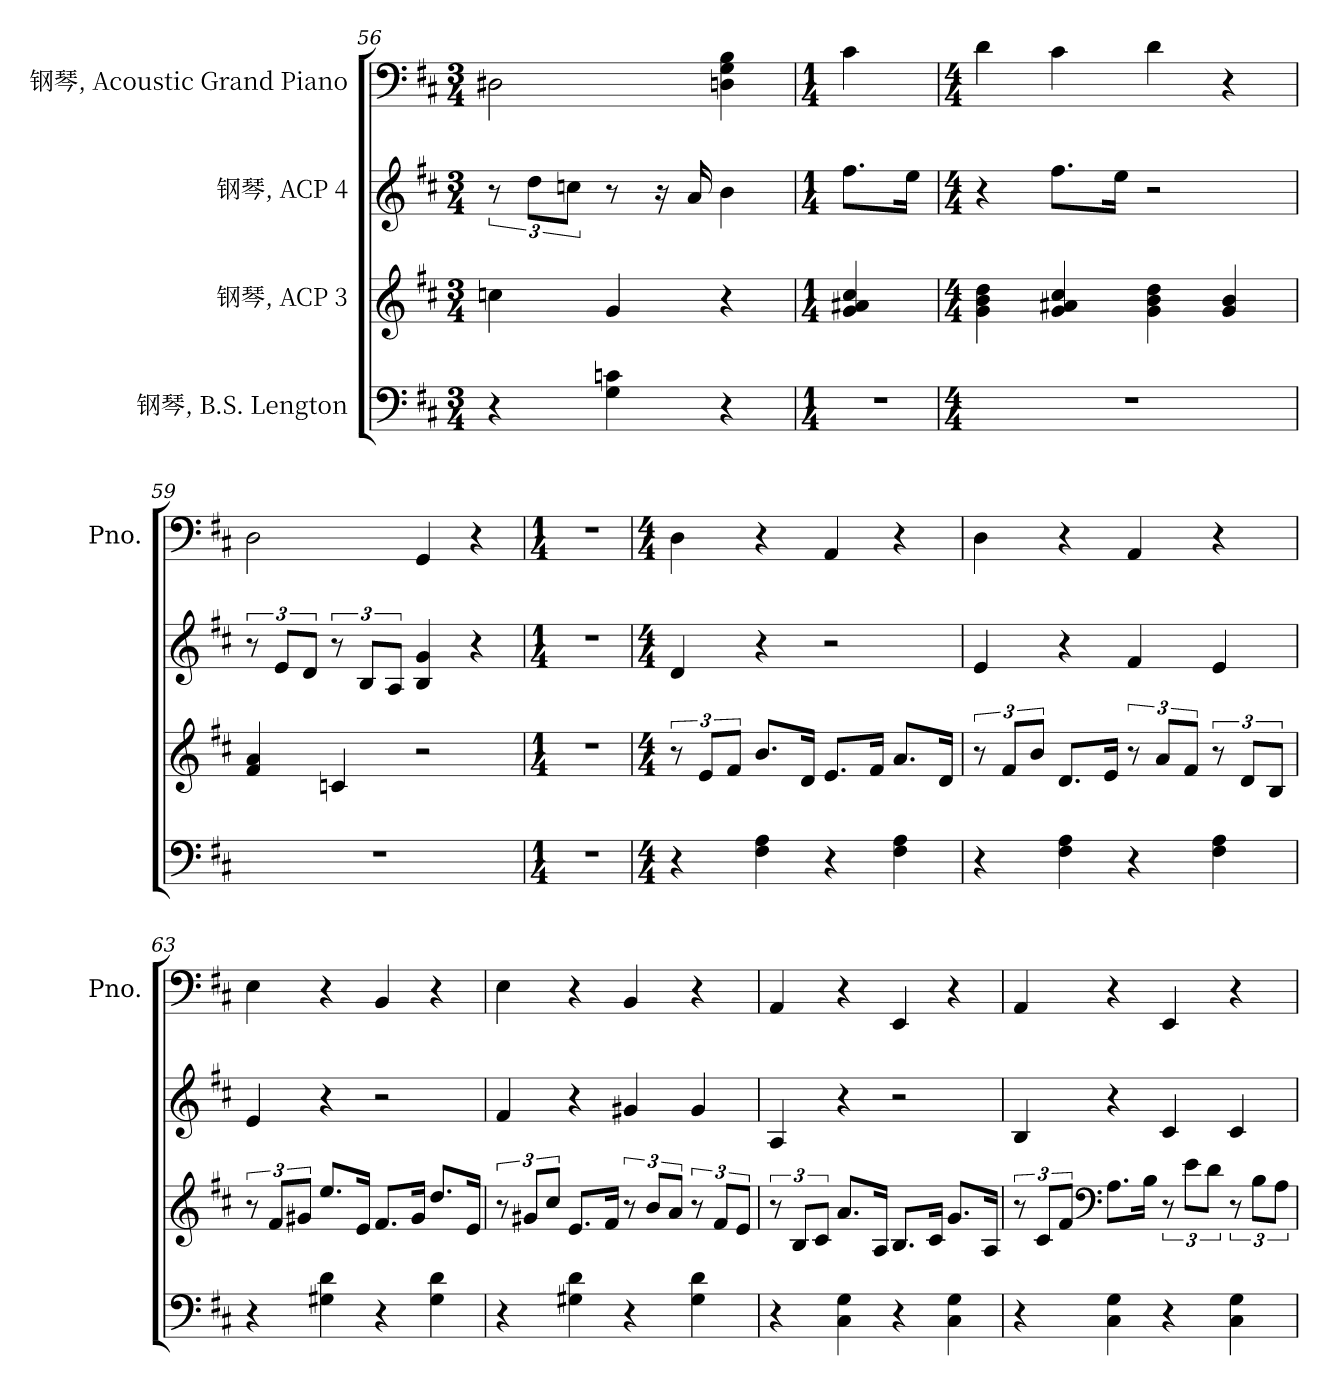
**kern	**kern	**kern	**kern
*part4	*part3	*part2	*part1
*staff4	*staff3	*staff2	*staff1
*I"钢琴, B.S. Lengton	*I"钢琴, ACP 3	*I"钢琴, ACP 4	*I"钢琴, Acoustic Grand Piano
*	*	*	*I'Pno.
*clefF4	*clefG2	*clefG2	*clefF4
*k[f#c#]	*k[f#c#]	*k[f#c#]	*k[f#c#]
*M3/4	*M3/4	*M3/4	*M3/4
=56	=56	=56	=56
4r	4ccn\	12r	2D#X\
.	.	12dd\L	.
.	.	12ccn\J	.
4G\ 4cn\	4g/	8r	.
.	.	16r	.
.	.	16a/	.
4r	4r	4b\	4Dn\ 4G\ 4B\
=57	=57	=57	=57
*M1/4	*M1/4	*M1/4	*M1/4
4r	4g/ 4a#X/ 4cc#/	8.ff#\L	4c#\
.	.	16ee\Jk	.
=58	=58	=58	=58
*M4/4	*M4/4	*M4/4	*M4/4
1r	4g\ 4b\ 4dd\	4r	4d\
.	4g/ 4a#X/ 4cc#/	8.ff#\L	4c#\
.	.	16ee\Jk	.
.	4g\ 4b\ 4dd\	2r	4d\
.	4g/ 4b/	.	4r
!!LO:PB:g=z
=59	=59	=59	=59
1r	4f#/ 4a/	12r	2D\
.	.	12e/L	.
.	.	12d/J	.
.	4cn/	12r	.
.	.	12B/L	.
.	.	12A/J	.
.	2r	4B/ 4g/	4GG/
.	.	4r	4r
=60	=60	=60	=60
*M1/4	*M1/4	*M1/4	*M1/4
4r	4r	4r	4r
=61	=61	=61	=61
*M4/4	*M4/4	*M4/4	*M4/4
4r	12r	4d/	4D\
.	12e/L	.	.
.	12f#/J	.	.
4F#\ 4A\	8.b/L	4r	4r
.	16d/Jk	.	.
4r	8.e/L	2r	4AA/
.	16f#/Jk	.	.
4F#\ 4A\	8.a/L	.	4r
.	16d/Jk	.	.
=62	=62	=62	=62
4r	12r	4e/	4D\
.	12f#/L	.	.
.	12b/J	.	.
4F#\ 4A\	8.d/L	4r	4r
.	16e/Jk	.	.
4r	12r	4f#/	4AA/
.	12a/L	.	.
.	12f#/J	.	.
4F#\ 4A\	12r	4e/	4r
.	12d/L	.	.
.	12B/J	.	.
!!LO:LB:g=z
=63	=63	=63	=63
4r	12r	4e/	4E\
.	12f#/L	.	.
.	12g#X/J	.	.
4G#X\ 4d\	8.ee/L	4r	4r
.	16e/Jk	.	.
4r	8.f#/L	2r	4BB/
.	16g#/Jk	.	.
4G#\ 4d\	8.dd/L	.	4r
.	16e/Jk	.	.
=64	=64	=64	=64
4r	12r	4f#/	4E\
.	12g#X/L	.	.
.	12cc#/J	.	.
4G#X\ 4d\	8.e/L	4r	4r
.	16f#/Jk	.	.
4r	12r	4g#X/	4BB/
.	12b/L	.	.
.	12a/J	.	.
4G#\ 4d\	12r	4g#/	4r
.	12f#/L	.	.
.	12e/J	.	.
=65	=65	=65	=65
4r	12r	4A/	4AA/
.	12B/L	.	.
.	12c#/J	.	.
4C#\ 4G\	8.a/L	4r	4r
.	16A/Jk	.	.
4r	8.B/L	2r	4EE/
.	16c#/Jk	.	.
4C#\ 4G\	8.g/L	.	4r
.	16A/Jk	.	.
!!LO:LB:g=z
=66	=66	=66	=66
4r	12r	4B/	4AA/
.	12c#/L	.	.
.	12f#/J	.	.
*	*clefF4	*	*
4C#\ 4G\	8.A\L	4r	4r
.	16B\Jk	.	.
4r	12r	4c#/	4EE/
.	12e\L	.	.
.	12d\J	.	.
4C#\ 4G\	12r	4c#/	4r
.	12B\L	.	.
.	12A\J	.	.
=	=	=	=
*-	*-	*-	*-
